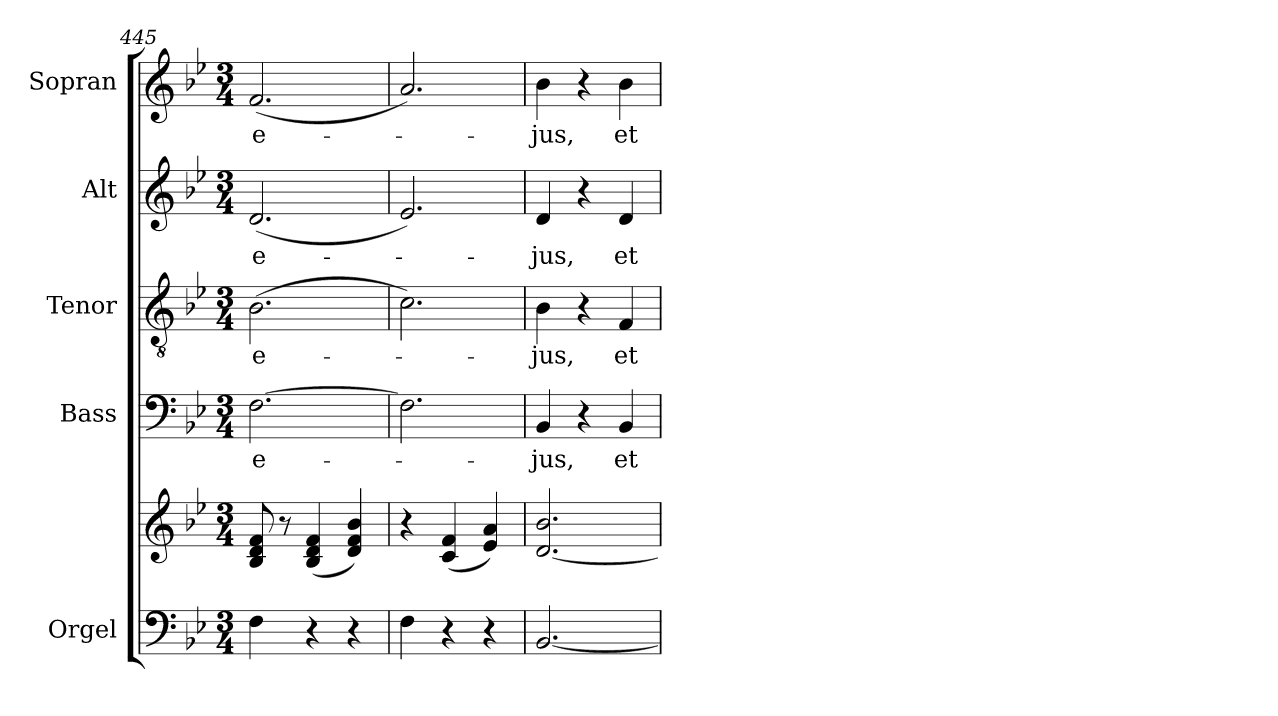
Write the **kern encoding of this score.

**kern	**kern	**kern	**text	**kern	**text	**kern	**text	**kern	**text
*part5	*part5	*part4	*part4	*part3	*part3	*part2	*part2	*part1	*part1
*staff6	*staff5	*staff4	*staff4	*staff3	*staff3	*staff2	*staff2	*staff1	*staff1
*I"Orgel	*	*I"Bass	*	*I"Tenor	*	*I"Alt	*	*I"Sopran	*
*I'Org.	*	*I'B.	*	*I'T.	*	*I'A.	*	*I'S.	*
*clefF4	*clefG2	*clefF4	*	*clefGv2	*	*clefG2	*	*clefG2	*
*k[b-e-]	*k[b-e-]	*k[b-e-]	*	*k[b-e-]	*	*k[b-e-]	*	*k[b-e-]	*
*B-:	*B-:	*B-:	*	*B-:	*	*B-:	*	*B-:	*
*M3/4	*M3/4	*M3/4	*	*M3/4	*	*M3/4	*	*M3/4	*
=445	=445	=445	=445	=445	=445	=445	=445	=445	=445
!	!	!	!LO:LY:b	!	!LO:LY:b	!	!LO:LY:b	!	!LO:LY:b
4F\	8B-/ 8d/ 8f/	[2.F\	e-	(>2.B-\	e-	(<2.d/	e-	(<2.f/	e-
.	8r	.	.	.	.	.	.	.	.
4r	(<4B-/ 4d/ 4f/	.	.	.	.	.	.	.	.
4r	4d/ 4f/ 4b-/)	.	.	.	.	.	.	.	.
=446	=446	=446	=446	=446	=446	=446	=446	=446	=446
4F\	4r	2.F\]	.	2.c\)	.	2.e-/)	.	2.a/)	.
4r	(<4c/ 4f/	.	.	.	.	.	.	.	.
4r	4e-/ 4a/)	.	.	.	.	.	.	.	.
=447	=447	=447	=447	=447	=447	=447	=447	=447	=447
!	!	!	!LO:LY:b	!	!LO:LY:b	!	!LO:LY:b	!	!LO:LY:b
[2.BB-/	[2.d/ 2.b-/	4BB-/	-jus,	4B-\	-jus,	4d/	-jus,	4b-\	-jus,
.	.	4r	.	4r	.	4r	.	4r	.
!	!	!	!LO:LY:b	!	!LO:LY:b	!	!LO:LY:b	!	!LO:LY:b
.	.	4BB-/	et	4F/	et	4d/	et	4b-\	et
=	=	=	=	=	=	=	=	=	=
*-	*-	*-	*-	*-	*-	*-	*-	*-	*-
